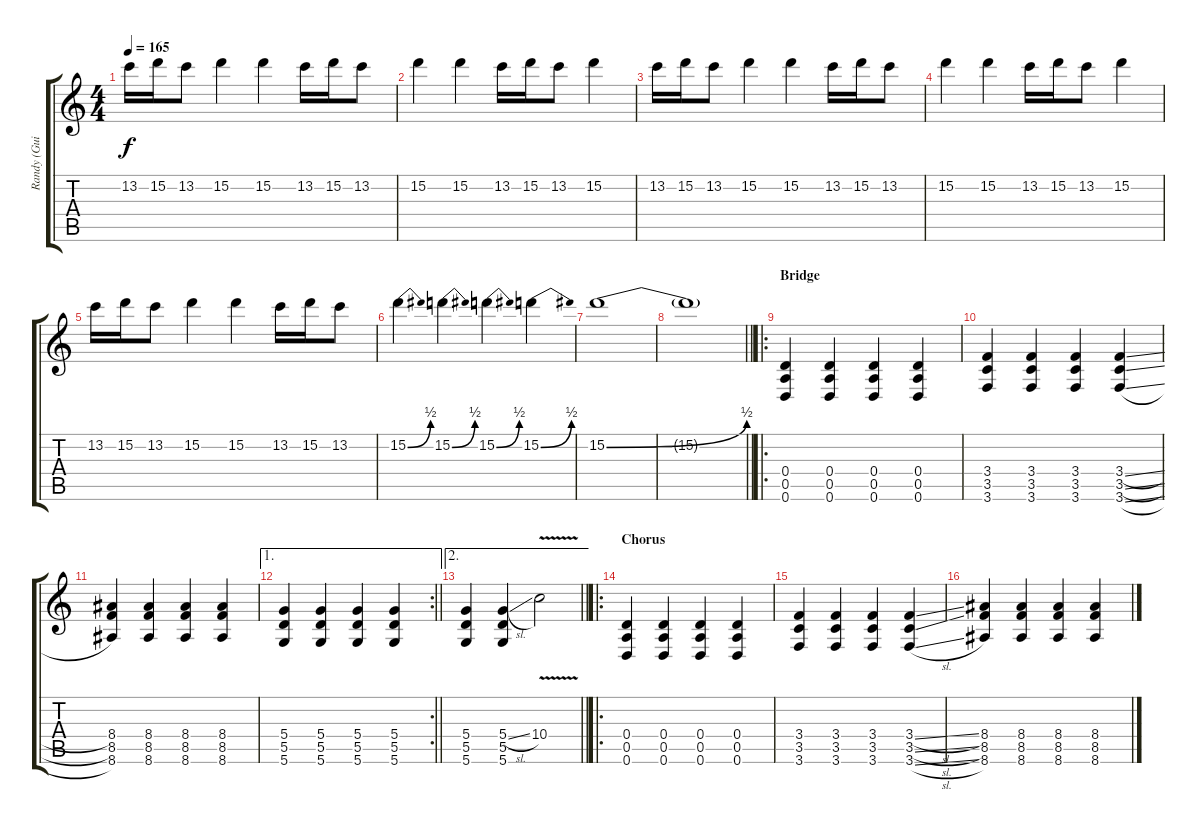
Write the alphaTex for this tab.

\track ("Randy (Guitar)" "Randy (Gui") {instrument distortionguitar}
\staff {score tabs}
\tuning (E4 B3 G3 D3 A2 D2) {hide}
\ts (4 4)
\tempo 165
\clef g2
\ks c
13.2.16{dy f} 15.2.16 13.2.8 15.2.4 15.2.4 13.2.16 15.2.16 13.2.8 |
15.2.4 15.2.4 13.2.16 15.2.16 13.2.8 15.2.4 |
13.2.16 15.2.16 13.2.8 15.2.4 15.2.4 13.2.16 15.2.16 13.2.8 |
15.2.4 15.2.4 13.2.16 15.2.16 13.2.8 15.2.4 |
13.2.16 15.2.16 13.2.8 15.2.4 15.2.4 13.2.16 15.2.16 13.2.8 |
15.2{be (bend 0 0 60 2)}.4 15.2{be (bend 0 0 60 2)}.4 15.2{be (bend 0 0 60 2)}.4 15.2{be (bend 0 0 60 2)}.4 |
15.2{be (bend 0 0 60 2)}.1 |
\barLineRight lightlight
15.2{t}.1 |
\ro
\section ("" "Bridge")
(0.4 0.5 0.6).4{volume 10 instrument distortionguitar} (0.4 0.5 0.6).4 (0.4 0.5 0.6).4 (0.4 0.5 0.6).4 |
(3.4 3.5 3.6).4 (3.4 3.5 3.6).4 (3.4 3.5 3.6).4 (3.4{sl} 3.5{sl} 3.6{sl}).4 |
(8.4 8.5 8.6).4 (8.4 8.5 8.6).4 (8.4 8.5 8.6).4 (8.4 8.5 8.6).4 |
\ae 1
\rc 2
\barLineRight lightlight
(5.4 5.5 5.6).4 (5.4 5.5 5.6).4 (5.4 5.5 5.6).4 (5.4 5.5 5.6).4 |
\ae 2
\barLineRight lightlight
(5.4 5.5 5.6).4 (5.4{sl} 5.5 5.6).4 10.4{v}.2 |
\ro
\section ("" "Chorus")
(0.4 0.5 0.6).4 (0.4 0.5 0.6).4 (0.4 0.5 0.6).4 (0.4 0.5 0.6).4 |
(3.4 3.5 3.6).4 (3.4 3.5 3.6).4 (3.4 3.5 3.6).4 (3.4{sl} 3.5{sl} 3.6{sl}).4 |
(8.4 8.5 8.6).4 (8.4 8.5 8.6).4 (8.4 8.5 8.6).4 (8.4 8.5 8.6).4
